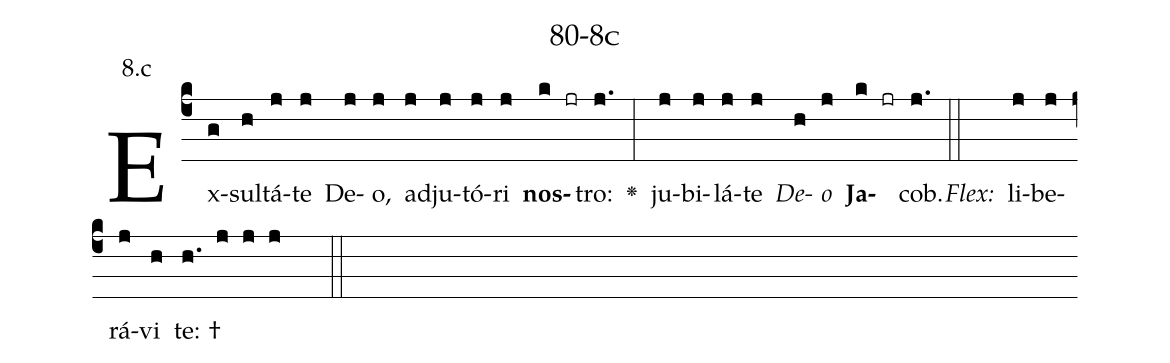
name: 80-8c;
annotation: 8.c;
%%
(c4)Ex(g)sul(h)tá(j)te(j) De(j)o,(j) ad(j)ju(j)tó(j)ri(j) <b>nos</b>(k jr)tro:(j.) <v>\greheightstar</v>(:) ju(j)bi(j)lá(j)te(j) <i>De</i>(h)<i>o</i>(j) <b>Ja</b>(k jr)cob.(j.) (::)
<i>Flex:</i>()  li(j)be(j)rá(j)vi(h) te: †(h. j j j  ::)

%E(j) u(j) o(h) u(j) a(k) e.(j.) (::)
